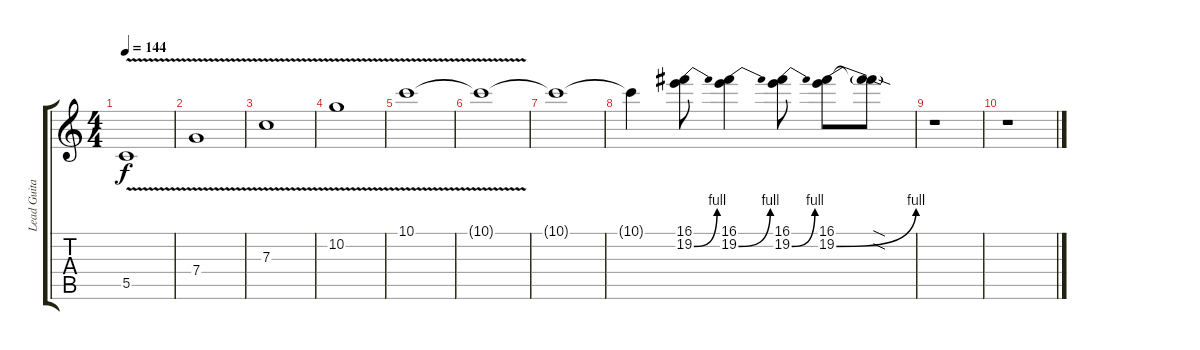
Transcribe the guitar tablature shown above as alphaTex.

\track ("Lead Guitar" "Lead Guita") {instrument distortionguitar}
\staff {score tabs}
\tuning (D4 A3 F3 C3 G2 C2) {hide}
\ts (4 4)
\tempo 144
\clef g2
\ks c
5.5{v}.1{dy f} |
7.4{v}.1 |
7.3{v}.1 |
10.2{v}.1 |
10.1{v}.1 |
10.1{t}.1 |
10.1{t}.1 |
10.1{t}.4 (16.1 19.2{be (bend 0 0 60 4)}).8 (16.1 19.2{be (bend 0 0 60 4)}).4 (16.1 19.2{be (bend 0 0 60 4)}).8 (16.1 19.2{be (bend 0 0 60 4)}).8 (16.1{sod t} 19.2{sod t}).8 |
r.1 |
r.1
